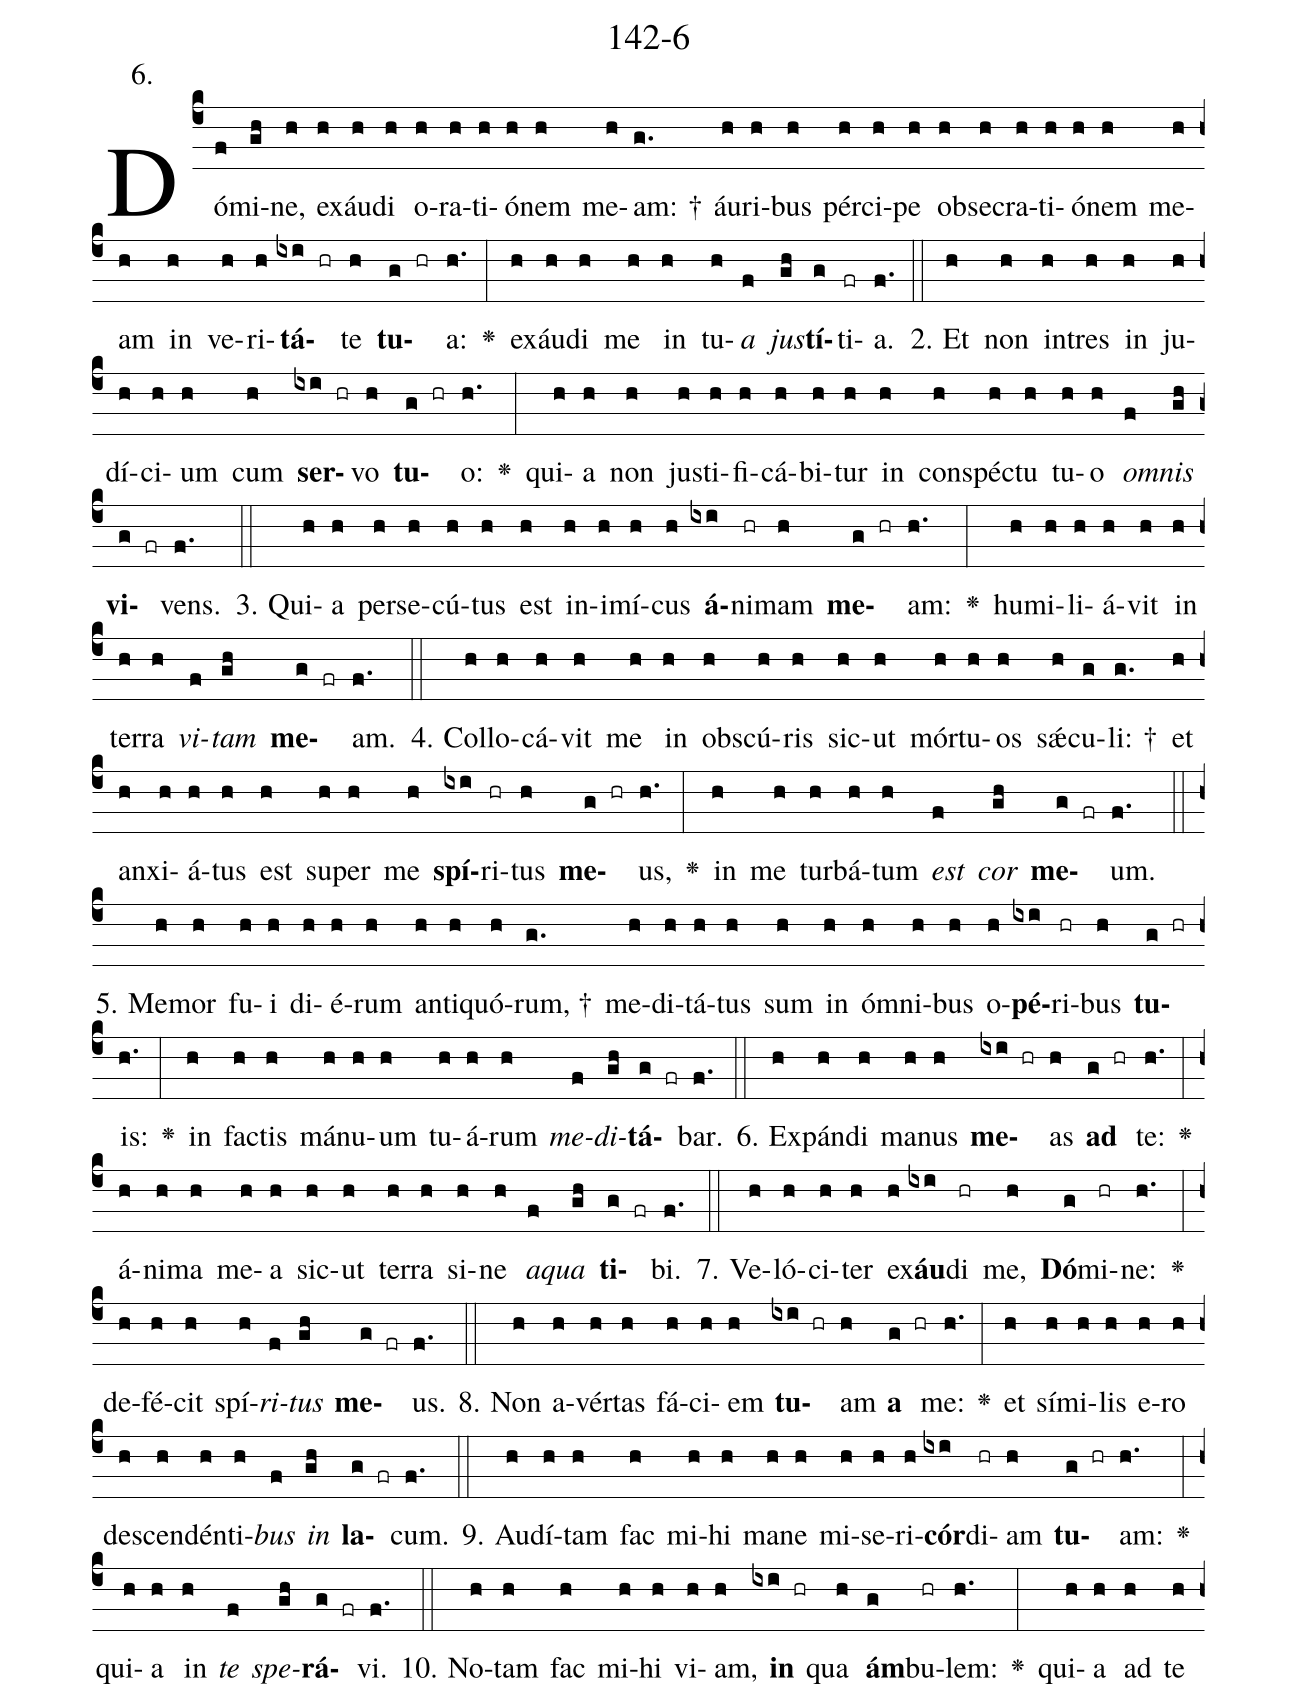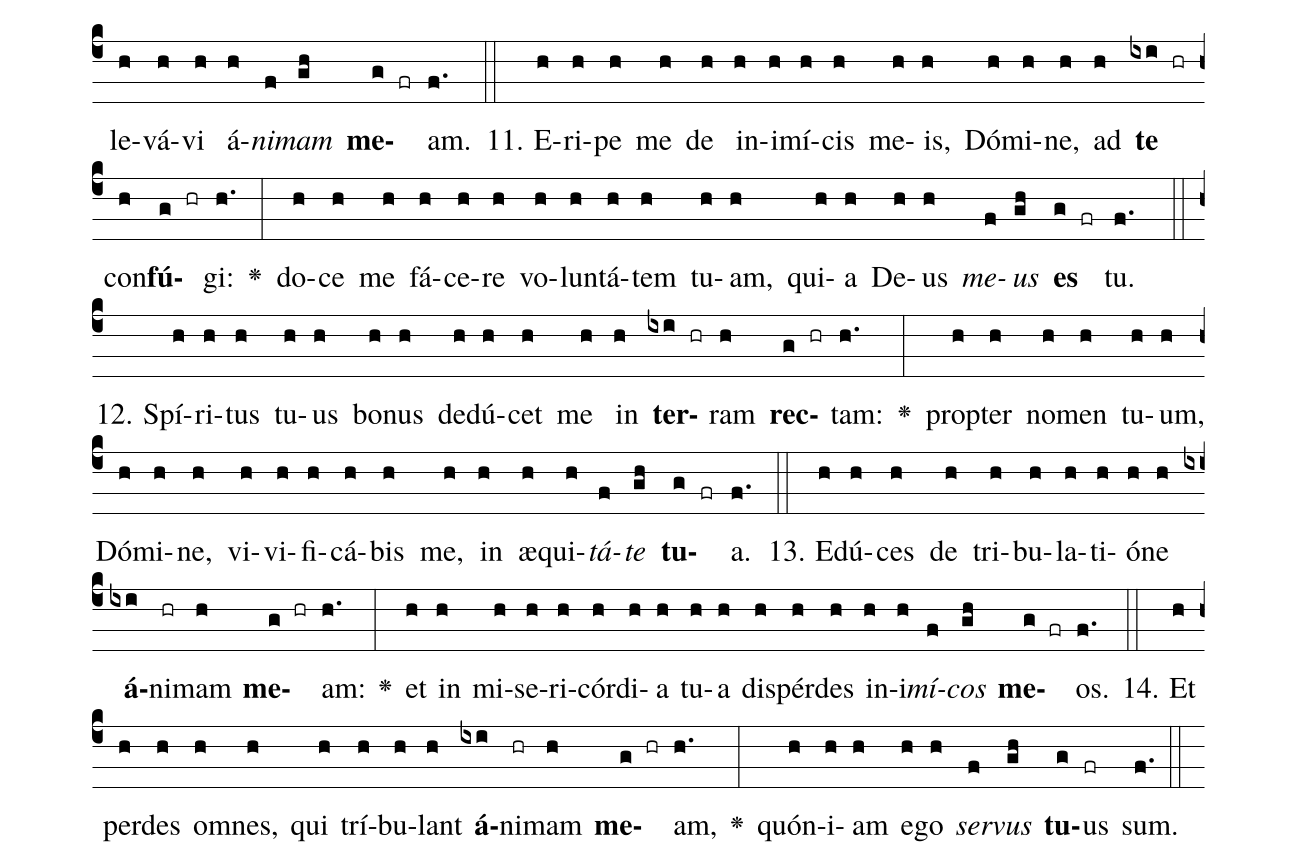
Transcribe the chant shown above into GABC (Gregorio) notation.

name: 142-6;
annotation: 6.;
%%
(c4)Dó(f)mi(gh)ne,(h) ex(h)áu(h)di(h) o(h)ra(h)ti(h)ó(h)nem(h) me(h)am: †(g.) áu(h)ri(h)bus(h) pér(h)ci(h)pe(h) ob(h)se(h)cra(h)ti(h)ó(h)nem(h) me(h)am(h) in(h) ve(h)ri(h)<b>tá</b>(ixi hr)te(h) <b>tu</b>(g hr)a:(h.) <v>\greheightstar</v>(:) ex(h)áu(h)di(h) me(h) in(h) tu(h)<i>a</i>(f) <i>jus</i>(gh)<b>tí</b>(g)ti(fr)a.(f.) (::)
2. Et(h) non(h) in(h)tres(h) in(h) ju(h)dí(h)ci(h)um(h) cum(h) <b>ser</b>(ixi hr)vo(h) <b>tu</b>(g hr)o:(h.) <v>\greheightstar</v>(:) qui(h)a(h) non(h) jus(h)ti(h)fi(h)cá(h)bi(h)tur(h) in(h) con(h)spéc(h)tu(h) tu(h)o(h) <i>om</i>(f)<i>nis</i>(gh) <b>vi</b>(g fr)vens.(f.) (::)
3. Qui(h)a(h) per(h)se(h)cú(h)tus(h) est(h) in(h)i(h)mí(h)cus(h) <b>á</b>(ixi)ni(hr)mam(h) <b>me</b>(g hr)am:(h.) <v>\greheightstar</v>(:) hu(h)mi(h)li(h)á(h)vit(h) in(h) ter(h)ra(h) <i>vi</i>(f)<i>tam</i>(gh) <b>me</b>(g fr)am.(f.) (::)
4. Col(h)lo(h)cá(h)vit(h) me(h) in(h) obs(h)cú(h)ris(h) sic(h)ut(h) mór(h)tu(h)os(h) sǽ(h)cu(g)li: †(g.) et(h) an(h)xi(h)á(h)tus(h) est(h) su(h)per(h) me(h) <b>spí</b>(ixi)ri(hr)tus(h) <b>me</b>(g hr)us,(h.) <v>\greheightstar</v>(:) in(h) me(h) tur(h)bá(h)tum(h) <i>est</i>(f) <i>cor</i>(gh) <b>me</b>(g fr)um.(f.) (::)
5. Me(h)mor(h) fu(h)i(h) di(h)é(h)rum(h) an(h)ti(h)quó(h)rum, †(g.) me(h)di(h)tá(h)tus(h) sum(h) in(h) óm(h)ni(h)bus(h) o(h)<b>pé</b>(ixi)ri(hr)bus(h) <b>tu</b>(g hr)is:(h.) <v>\greheightstar</v>(:) in(h) fac(h)tis(h) má(h)nu(h)um(h) tu(h)á(h)rum(h) <i>me</i>(f)<i>di</i>(gh)<b>tá</b>(g fr)bar.(f.) (::)
6. Ex(h)pán(h)di(h) ma(h)nus(h) <b>me</b>(ixi hr)as(h) <b>ad</b>(g hr) te:(h.) <v>\greheightstar</v>(:) á(h)ni(h)ma(h) me(h)a(h) sic(h)ut(h) ter(h)ra(h) si(h)ne(h) <i>a</i>(f)<i>qua</i>(gh) <b>ti</b>(g fr)bi.(f.) (::)
7. Ve(h)ló(h)ci(h)ter(h) ex(h)<b>áu</b>(ixi)di(hr) me,(h) <b>Dó</b>(g)mi(hr)ne:(h.) <v>\greheightstar</v>(:) de(h)fé(h)cit(h) spí(h)<i>ri</i>(f)<i>tus</i>(gh) <b>me</b>(g fr)us.(f.) (::)
8. Non(h) a(h)vér(h)tas(h) fá(h)ci(h)em(h) <b>tu</b>(ixi hr)am(h) <b>a</b>(g hr) me:(h.) <v>\greheightstar</v>(:) et(h) sí(h)mi(h)lis(h) e(h)ro(h) de(h)scen(h)dén(h)ti(h)<i>bus</i>(f) <i>in</i>(gh) <b>la</b>(g fr)cum.(f.) (::)
9. Au(h)dí(h)tam(h) fac(h) mi(h)hi(h) ma(h)ne(h) mi(h)se(h)ri(h)<b>cór</b>(ixi)di(hr)am(h) <b>tu</b>(g hr)am:(h.) <v>\greheightstar</v>(:) qui(h)a(h) in(h) <i>te</i>(f) <i>spe</i>(gh)<b>rá</b>(g fr)vi.(f.) (::)
10. No(h)tam(h) fac(h) mi(h)hi(h) vi(h)am,(h) <b>in</b>(ixi hr) qua(h) <b>ám</b>(g)bu(hr)lem:(h.) <v>\greheightstar</v>(:) qui(h)a(h) ad(h) te(h) le(h)vá(h)vi(h) á(h)<i>ni</i>(f)<i>mam</i>(gh) <b>me</b>(g fr)am.(f.) (::)
11. E(h)ri(h)pe(h) me(h) de(h) in(h)i(h)mí(h)cis(h) me(h)is,(h) Dó(h)mi(h)ne,(h) ad(h) <b>te</b>(ixi hr) con(h)<b>fú</b>(g hr)gi:(h.) <v>\greheightstar</v>(:) do(h)ce(h) me(h) fá(h)ce(h)re(h) vo(h)lun(h)tá(h)tem(h) tu(h)am,(h) qui(h)a(h) De(h)us(h) <i>me</i>(f)<i>us</i>(gh) <b>es</b>(g fr) tu.(f.) (::)
12. Spí(h)ri(h)tus(h) tu(h)us(h) bo(h)nus(h) de(h)dú(h)cet(h) me(h) in(h) <b>ter</b>(ixi hr)ram(h) <b>rec</b>(g hr)tam:(h.) <v>\greheightstar</v>(:) prop(h)ter(h) no(h)men(h) tu(h)um,(h) Dó(h)mi(h)ne,(h) vi(h)vi(h)fi(h)cá(h)bis(h) me,(h) in(h) æ(h)qui(h)<i>tá</i>(f)<i>te</i>(gh) <b>tu</b>(g fr)a.(f.) (::)
13. E(h)dú(h)ces(h) de(h) tri(h)bu(h)la(h)ti(h)ó(h)ne(h) <b>á</b>(ixi)ni(hr)mam(h) <b>me</b>(g hr)am:(h.) <v>\greheightstar</v>(:) et(h) in(h) mi(h)se(h)ri(h)cór(h)di(h)a(h) tu(h)a(h) dis(h)pér(h)des(h) in(h)i(h)<i>mí</i>(f)<i>cos</i>(gh) <b>me</b>(g fr)os.(f.) (::)
14. Et(h) per(h)des(h) om(h)nes,(h) qui(h) trí(h)bu(h)lant(h) <b>á</b>(ixi)ni(hr)mam(h) <b>me</b>(g hr)am,(h.) <v>\greheightstar</v>(:) quón(h)i(h)am(h) e(h)go(h) <i>ser</i>(f)<i>vus</i>(gh) <b>tu</b>(g)us(fr) sum.(f.) (::)
